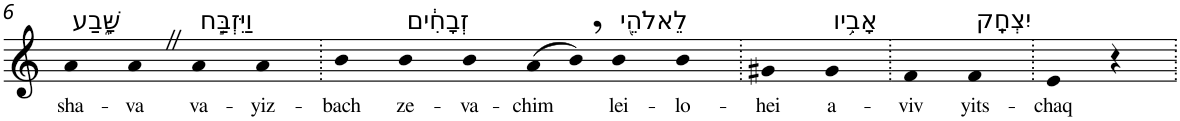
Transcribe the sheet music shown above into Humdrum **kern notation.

**kern	**text
*part1	*part1
*staff1	*staff1
*I"Piano	*
*I'Pno	*
!!LO:PB:g=z
*clefG2	*
*k[]	*
=6	=6
!LO:TX:a:t=שָּׁ֑בַע	!
!	!LO:LY:b
4a	sha-
!	!LO:LY:b
4aZ	-va
!LO:TX:a:t=וַיִּזְבַּ֣ח	!
!	!LO:LY:b
4a	va-
!	!LO:LY:b
4a	-yiz-
=7.	=7.
!	!LO:LY:b
4b	-bach
!LO:TX:a:t=זְבָחִ֔ים	!
!	!LO:LY:b
4b	ze-
!	!LO:LY:b
4b	-va-
!	!LO:LY:b
(>8a	-chim
8b,)	.
!LO:TX:a:t=לֵאלֹהֵ֖י	!
!	!LO:LY:b
4b	lei-
!	!LO:LY:b
4b	-lo-
=8.	=8.
!	!LO:LY:b
4g#X	-hei
!LO:TX:a:t=אָבִ֥יו	!
!	!LO:LY:b
4g#	a-
=9.	=9.
!	!LO:LY:b
4f	-viv
!LO:TX:a:t=יִצְחָֽק	!
!	!LO:LY:b
4f	yits-
=10.	=10.
!	!LO:LY:b
4e	-chaq
4r	.
=.	=.
*-	*-
